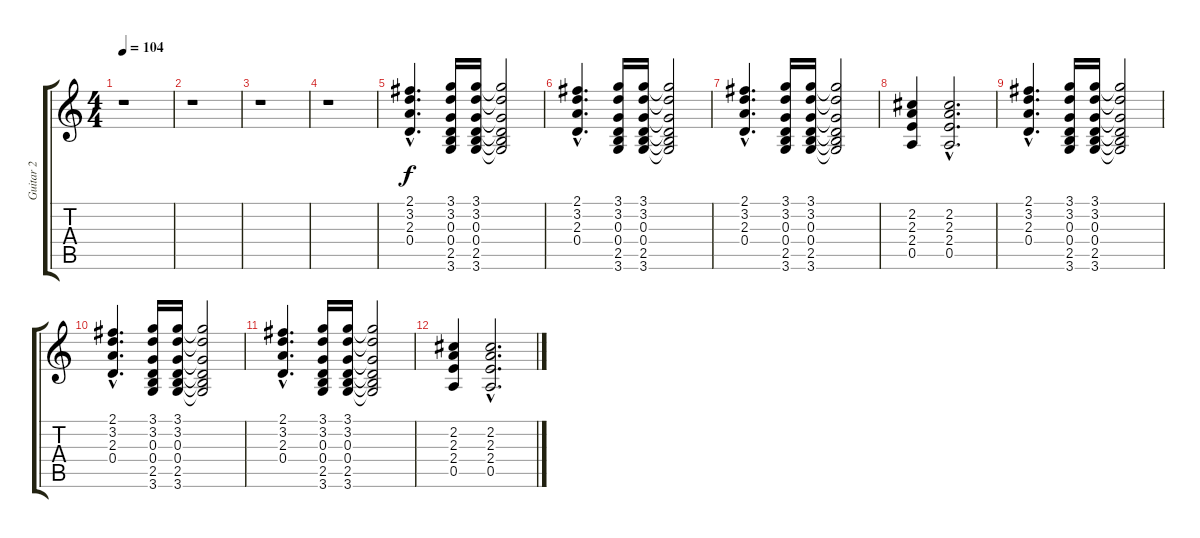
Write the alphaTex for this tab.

\track ("Guitar 2" "Guitar 2") {instrument distortionguitar}
\staff {score tabs}
\tuning (E4 B3 G3 D3 A2 E2) {hide}
\ts (4 4)
\tempo 104
\clef g2
\ks c
r.1{dy f} |
r.1 |
r.1 |
r.1 |
(2.1{hac} 3.2{hac} 2.3{hac} 0.4{hac}).4{d} (3.1 3.2 0.3 0.4 2.5 3.6).16 (3.1 3.2 0.3 0.4 2.5 3.6).16 (3.1{t} 3.2{t} 0.3{t} 0.4{t} 2.5{t} 3.6{t}).2 |
(2.1{hac} 3.2{hac} 2.3{hac} 0.4{hac}).4{d} (3.1 3.2 0.3 0.4 2.5 3.6).16 (3.1 3.2 0.3 0.4 2.5 3.6).16 (3.1{t} 3.2{t} 0.3{t} 0.4{t} 2.5{t} 3.6{t}).2 |
(2.1{hac} 3.2{hac} 2.3{hac} 0.4{hac}).4{d} (3.1 3.2 0.3 0.4 2.5 3.6).16 (3.1 3.2 0.3 0.4 2.5 3.6).16 (3.1{t} 3.2{t} 0.3{t} 0.4{t} 2.5{t} 3.6{t}).2 |
(2.2 2.3 2.4 0.5).4 (2.2{hac} 2.3{hac} 2.4{hac} 0.5{hac}).2{d} |
(2.1{hac} 3.2{hac} 2.3{hac} 0.4{hac}).4{d volume 0} (3.1 3.2 0.3 0.4 2.5 3.6).16 (3.1 3.2 0.3 0.4 2.5 3.6).16 (3.1{t} 3.2{t} 0.3{t} 0.4{t} 2.5{t} 3.6{t}).2 |
(2.1{hac} 3.2{hac} 2.3{hac} 0.4{hac}).4{d} (3.1 3.2 0.3 0.4 2.5 3.6).16 (3.1 3.2 0.3 0.4 2.5 3.6).16 (3.1{t} 3.2{t} 0.3{t} 0.4{t} 2.5{t} 3.6{t}).2 |
(2.1{hac} 3.2{hac} 2.3{hac} 0.4{hac}).4{d} (3.1 3.2 0.3 0.4 2.5 3.6).16 (3.1 3.2 0.3 0.4 2.5 3.6).16 (3.1{t} 3.2{t} 0.3{t} 0.4{t} 2.5{t} 3.6{t}).2 |
(2.2 2.3 2.4 0.5).4 (2.2{hac} 2.3{hac} 2.4{hac} 0.5{hac}).2{d}
